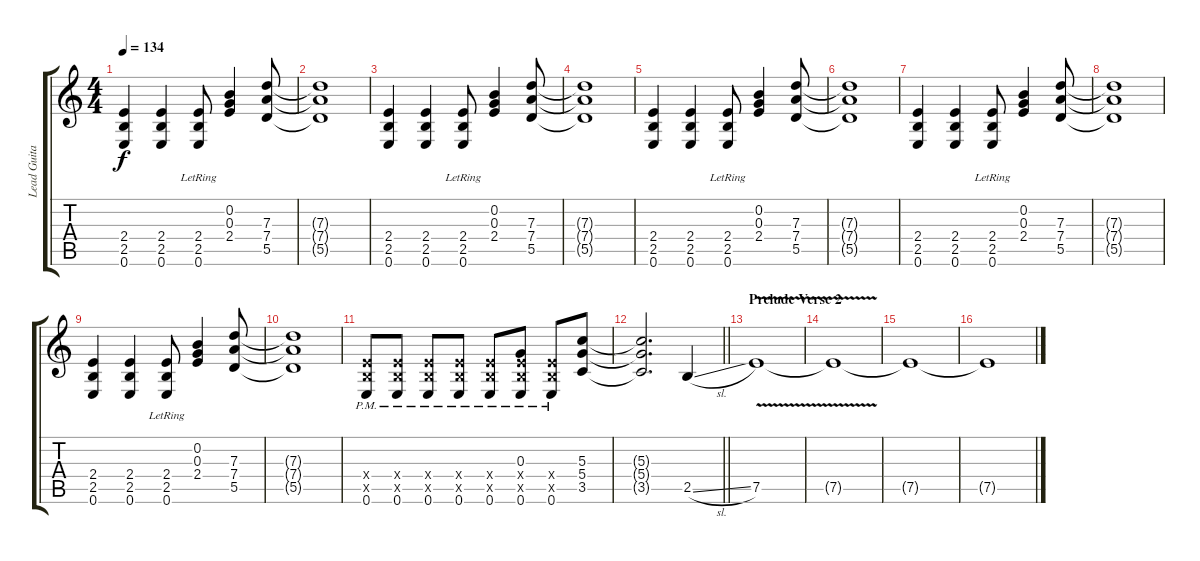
\track ("Lead Guitar" "Lead Guita") {instrument distortionguitar}
\staff {score tabs}
\tuning (E4 B3 G3 D3 A2 E2) {hide}
\ts (4 4)
\tempo 134
\clef g2
\ks c
(2.4 2.5 0.6).4{dy f} (2.4 2.5 0.6).4 (2.4 2.5{lr} 0.6{lr}).8 (0.2 0.3 2.4).4 (7.3 7.4 5.5).8 |
(7.3{t} 7.4{t} 5.5{t}).1 |
(2.4 2.5 0.6).4 (2.4 2.5 0.6).4 (2.4 2.5{lr} 0.6{lr}).8 (0.2 0.3 2.4).4 (7.3 7.4 5.5).8 |
(7.3{t} 7.4{t} 5.5{t}).1 |
(2.4 2.5 0.6).4 (2.4 2.5 0.6).4 (2.4 2.5{lr} 0.6{lr}).8 (0.2 0.3 2.4).4 (7.3 7.4 5.5).8 |
(7.3{t} 7.4{t} 5.5{t}).1 |
(2.4 2.5 0.6).4 (2.4 2.5 0.6).4 (2.4 2.5{lr} 0.6{lr}).8 (0.2 0.3 2.4).4 (7.3 7.4 5.5).8 |
(7.3{t} 7.4{t} 5.5{t}).1 |
(2.4 2.5 0.6).4 (2.4 2.5 0.6).4 (2.4 2.5{lr} 0.6{lr}).8 (0.2 0.3 2.4).4 (7.3 7.4 5.5).8 |
(7.3{t} 7.4{t} 5.5{t}).1 |
(2.4{x} 2.5{x} 0.6{pm}).8 (2.4{x} 2.5{x} 0.6{pm}).8 (2.4{x} 2.5{x} 0.6{pm}).8 (2.4{x} 2.5{x} 0.6{pm}).8 (2.4{x} 2.5{x} 0.6{pm}).8 (0.3 2.4{x} 2.5{x} 0.6{pm}).8 (2.4{x} 2.5{x} 0.6{pm}).8 (5.3 5.4 3.5).8 |
\barLineRight lightlight
(5.3{t} 5.4{t} 3.5{t}).2{d} 2.5{sl}.4 |
\section ("" "Prelude Verse 2")
7.5{v}.1 |
7.5{t}.1 |
7.5{t}.1 |
7.5{t}.1
